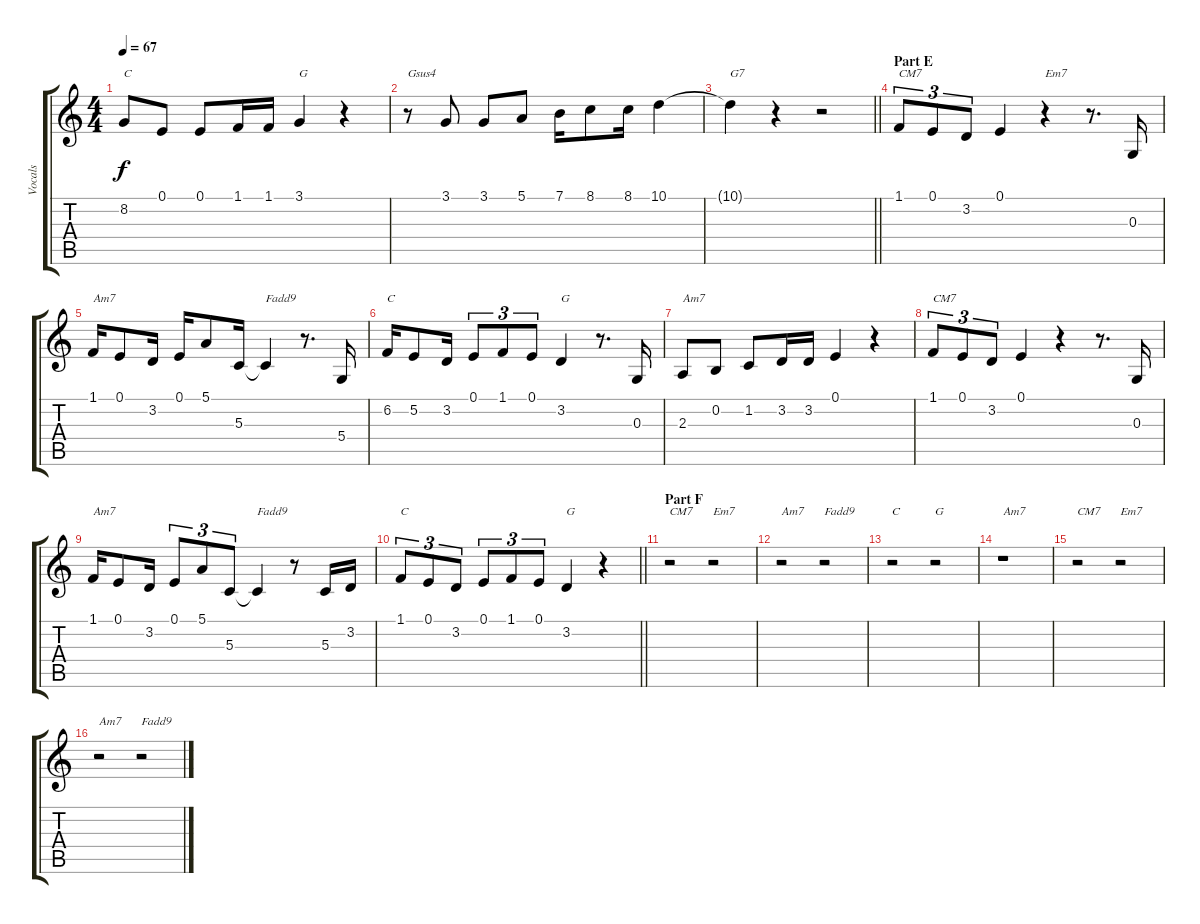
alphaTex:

\track ("Vocals" "Vocals") {instrument trumpet}
\staff {score tabs}
\tuning (E4 B3 G3 D3 A2 E2) {hide}
\ts (4 4)
\tempo 67
\clef g2
\ks c
8.2.8{txt "C" dy f} 0.1.8 0.1.8 1.1.16 1.1.16 3.1.4{txt "G"} r.4 |
r.8{txt "Gsus4"} 3.1.8 3.1.8 5.1.8 7.1.16 8.1.8 8.1.16 10.1.4 |
\barLineRight lightlight
10.1{t}.4{txt "G7"} r.4 r.2 |
\section ("" "Part E")
1.1.8{tu (3 2) txt "CM7"} 0.1.8{tu (3 2)} 3.2.8{tu (3 2)} 0.1.4 r.4{txt "Em7"} r.8{d} 0.3.16 |
1.1.16{txt "Am7"} 0.1.8 3.2.16 0.1.16 5.1.8 5.3.16 5.3{t}.4{txt "Fadd9"} r.8{d} 5.4.16 |
6.2.16{txt "C"} 5.2.8 3.2.16 0.1.8{tu (3 2)} 1.1.8{tu (3 2)} 0.1.8{tu (3 2)} 3.2.4{txt "G"} r.8{d} 0.3.16 |
2.3.8{txt "Am7"} 0.2.8 1.2.8 3.2.16 3.2.16 0.1.4 r.4 |
1.1.8{tu (3 2) txt "CM7"} 0.1.8{tu (3 2)} 3.2.8{tu (3 2)} 0.1.4 r.4 r.8{d} 0.3.16 |
1.1.16{txt "Am7"} 0.1.8 3.2.16 0.1.8{tu (3 2)} 5.1.8{tu (3 2)} 5.3.8{tu (3 2)} 5.3{t}.4{txt "Fadd9"} r.8 5.3.16 3.2.16 |
\barLineRight lightlight
1.1.8{tu (3 2) txt "C"} 0.1.8{tu (3 2)} 3.2.8{tu (3 2)} 0.1.8{tu (3 2)} 1.1.8{tu (3 2)} 0.1.8{tu (3 2)} 3.2.4{txt "G"} r.4 |
\section ("" "Part F")
r.2{txt "CM7"} r.2{txt "Em7"} |
r.2{txt "Am7"} r.2{txt "Fadd9"} |
r.2{txt "C"} r.2{txt "G"} |
r.1{txt "Am7"} |
r.2{txt "CM7"} r.2{txt "Em7"} |
r.2{txt "Am7"} r.2{txt "Fadd9"}
